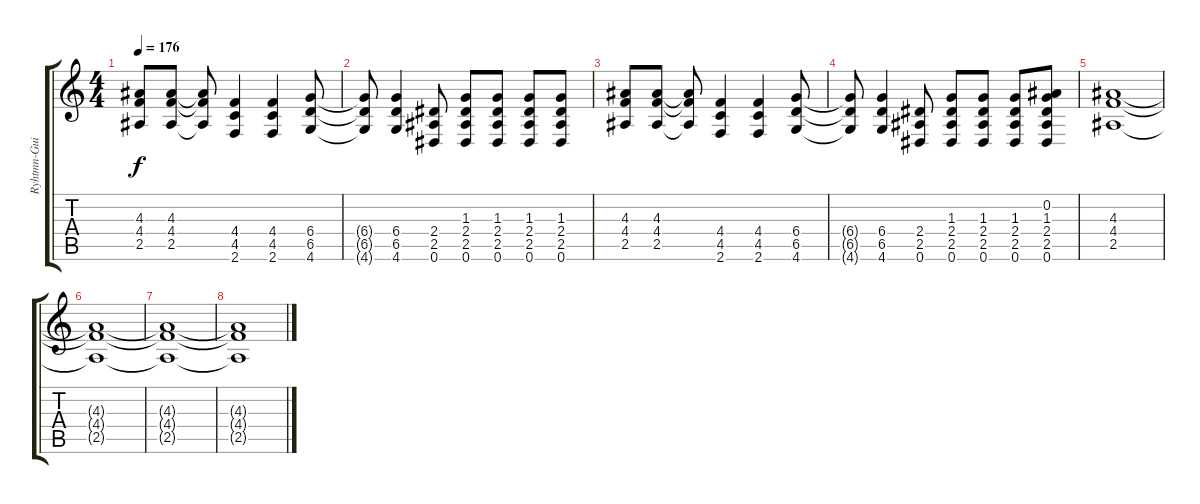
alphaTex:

\track ("Ryhtmn-Guitar Right" "Ryhtmn-Gui") {instrument distortionguitar}
\staff {score tabs}
\tuning (Eb4 Bb3 Gb3 Db3 Ab2 Eb2) {hide}
\ts (4 4)
\tempo 176
\clef g2
\ks c
(4.3 4.4 2.5).8{dy f} (4.3 4.4 2.5).8 (4.3{t} 4.4{t} 2.5{t}).8 (4.4 4.5 2.6).4 (4.4 4.5 2.6).4 (6.4 6.5 4.6).8 |
(6.4{t} 6.5{t} 4.6{t}).8 (6.4 6.5 4.6).4 (2.4 2.5 0.6).8 (1.3 2.4 2.5 0.6).8 (1.3 2.4 2.5 0.6).8 (1.3 2.4 2.5 0.6).8 (1.3 2.4 2.5 0.6).8 |
(4.3 4.4 2.5).8 (4.3 4.4 2.5).8 (4.3{t} 4.4{t} 2.5{t}).8 (4.4 4.5 2.6).4 (4.4 4.5 2.6).4 (6.4 6.5 4.6).8 |
(6.4{t} 6.5{t} 4.6{t}).8 (6.4 6.5 4.6).4 (2.4 2.5 0.6).8 (1.3 2.4 2.5 0.6).8 (1.3 2.4 2.5 0.6).8 (1.3 2.4 2.5 0.6).8 (0.2 1.3 2.4 2.5 0.6).8 |
(4.3 4.4 2.5).1 |
(4.3{t} 4.4{t} 2.5{t}).1 |
(4.3{t} 4.4{t} 2.5{t}).1 |
(4.3{t} 4.4{t} 2.5{t}).1
